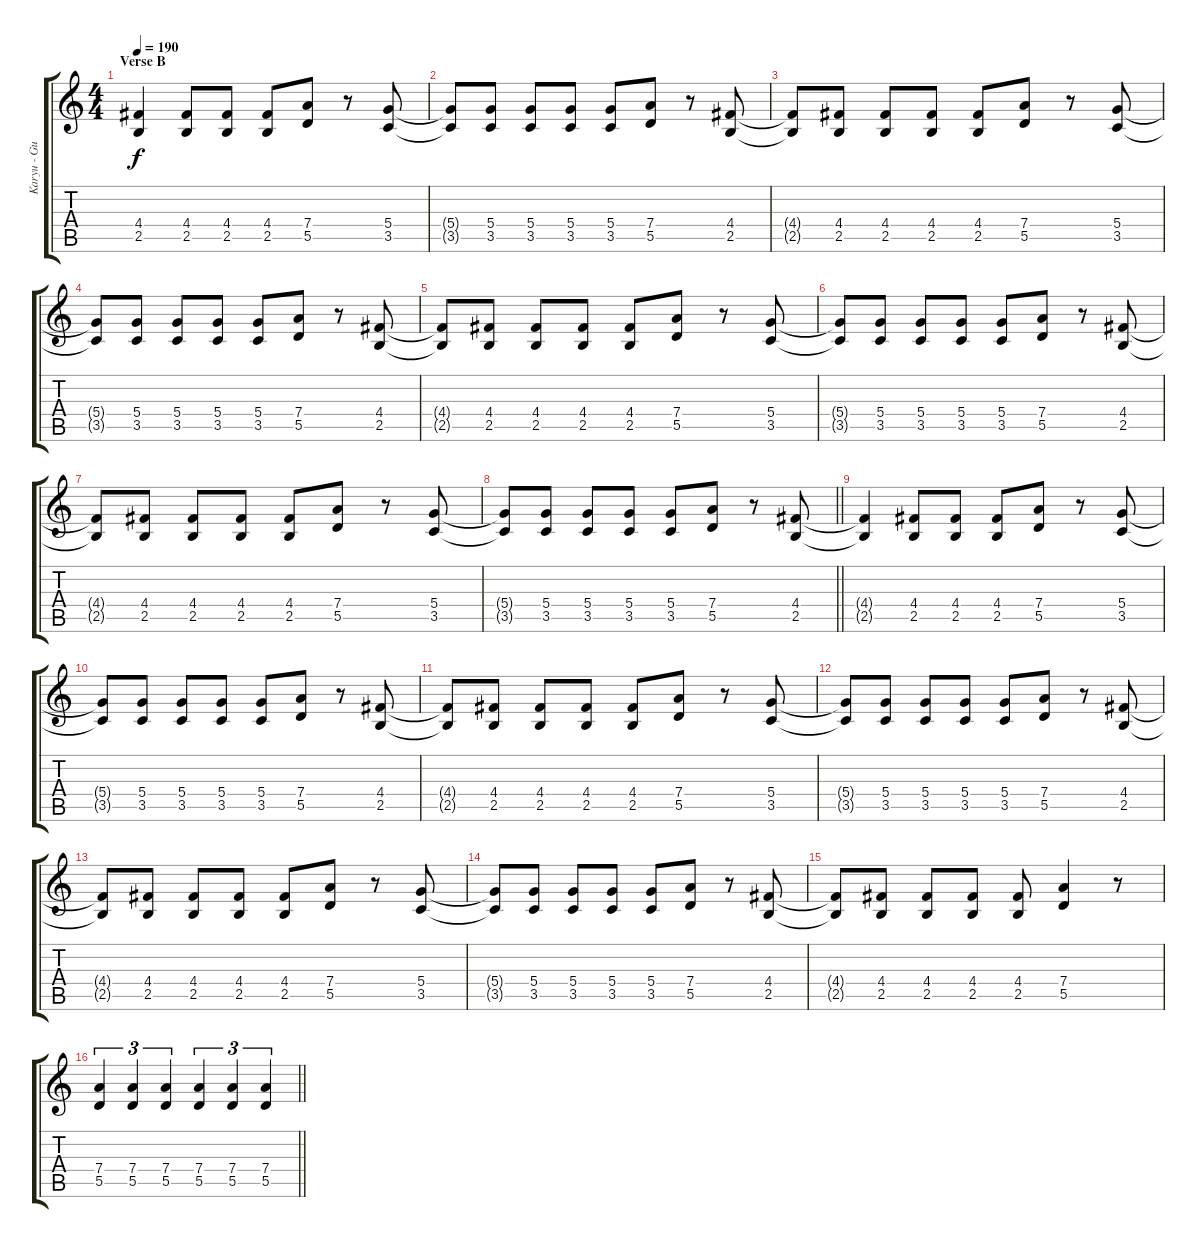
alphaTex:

\track ("Karyu - Guitar 1" "Karyu - Gu") {instrument distortionguitar}
\staff {score tabs}
\tuning (E4 B3 G3 D3 A2 E2) {hide}
\ts (4 4)
\section ("" "Verse B")
\tempo 190
\clef g2
\ks c
(4.4 2.5).4{dy f} (4.4 2.5).8 (4.4 2.5).8 (4.4 2.5).8 (7.4 5.5).8 r.8 (5.4 3.5).8 |
(5.4{t} 3.5{t}).8 (5.4 3.5).8 (5.4 3.5).8 (5.4 3.5).8 (5.4 3.5).8 (7.4 5.5).8 r.8 (4.4 2.5).8 |
(4.4{t} 2.5{t}).8 (4.4 2.5).8 (4.4 2.5).8 (4.4 2.5).8 (4.4 2.5).8 (7.4 5.5).8 r.8 (5.4 3.5).8 |
(5.4{t} 3.5{t}).8 (5.4 3.5).8 (5.4 3.5).8 (5.4 3.5).8 (5.4 3.5).8 (7.4 5.5).8 r.8 (4.4 2.5).8 |
(4.4{t} 2.5{t}).8 (4.4 2.5).8 (4.4 2.5).8 (4.4 2.5).8 (4.4 2.5).8 (7.4 5.5).8 r.8 (5.4 3.5).8 |
(5.4{t} 3.5{t}).8 (5.4 3.5).8 (5.4 3.5).8 (5.4 3.5).8 (5.4 3.5).8 (7.4 5.5).8 r.8 (4.4 2.5).8 |
(4.4{t} 2.5{t}).8 (4.4 2.5).8 (4.4 2.5).8 (4.4 2.5).8 (4.4 2.5).8 (7.4 5.5).8 r.8 (5.4 3.5).8 |
\barLineRight lightlight
(5.4{t} 3.5{t}).8 (5.4 3.5).8 (5.4 3.5).8 (5.4 3.5).8 (5.4 3.5).8 (7.4 5.5).8 r.8 (4.4 2.5).8 |
\section ("" "")
(4.4{t} 2.5{t}).4 (4.4 2.5).8 (4.4 2.5).8 (4.4 2.5).8 (7.4 5.5).8 r.8 (5.4 3.5).8 |
(5.4{t} 3.5{t}).8 (5.4 3.5).8 (5.4 3.5).8 (5.4 3.5).8 (5.4 3.5).8 (7.4 5.5).8 r.8 (4.4 2.5).8 |
(4.4{t} 2.5{t}).8 (4.4 2.5).8 (4.4 2.5).8 (4.4 2.5).8 (4.4 2.5).8 (7.4 5.5).8 r.8 (5.4 3.5).8 |
(5.4{t} 3.5{t}).8 (5.4 3.5).8 (5.4 3.5).8 (5.4 3.5).8 (5.4 3.5).8 (7.4 5.5).8 r.8 (4.4 2.5).8 |
(4.4{t} 2.5{t}).8 (4.4 2.5).8 (4.4 2.5).8 (4.4 2.5).8 (4.4 2.5).8 (7.4 5.5).8 r.8 (5.4 3.5).8 |
(5.4{t} 3.5{t}).8 (5.4 3.5).8 (5.4 3.5).8 (5.4 3.5).8 (5.4 3.5).8 (7.4 5.5).8 r.8 (4.4 2.5).8 |
(4.4{t} 2.5{t}).8 (4.4 2.5).8 (4.4 2.5).8 (4.4 2.5).8 (4.4 2.5).8 (7.4 5.5).4 r.8 |
\barLineRight lightlight
(7.4 5.5).4{tu (3 2)} (7.4 5.5).4{tu (3 2)} (7.4 5.5).4{tu (3 2)} (7.4 5.5).4{tu (3 2)} (7.4 5.5).4{tu (3 2)} (7.4 5.5).4{tu (3 2)}
